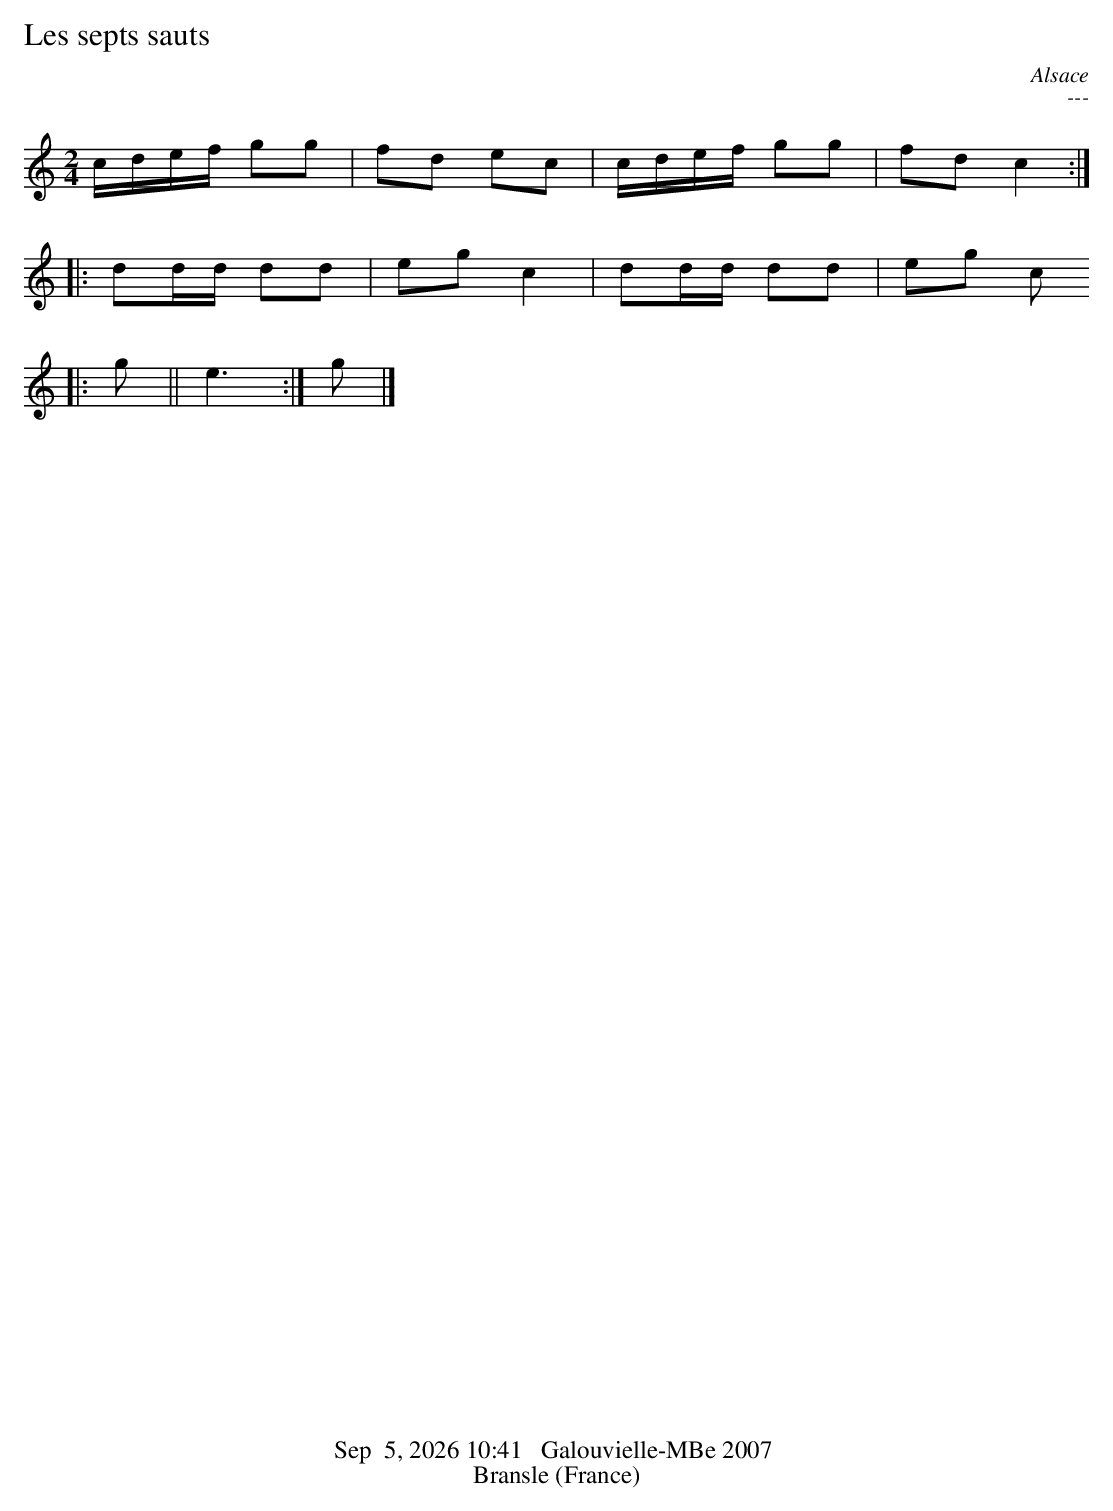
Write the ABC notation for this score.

X:1
T:Les septs sauts
C:Alsace
M:2/4
L:1/16
K:C
cdef g2g2|f2d2 e2c2|cdef g2g2|f2d2 c4:|
|:d2dd d2d2|e2g2 c4|d2dd d2d2|e2g2 c2
|:g2||e6:|g2 |]
